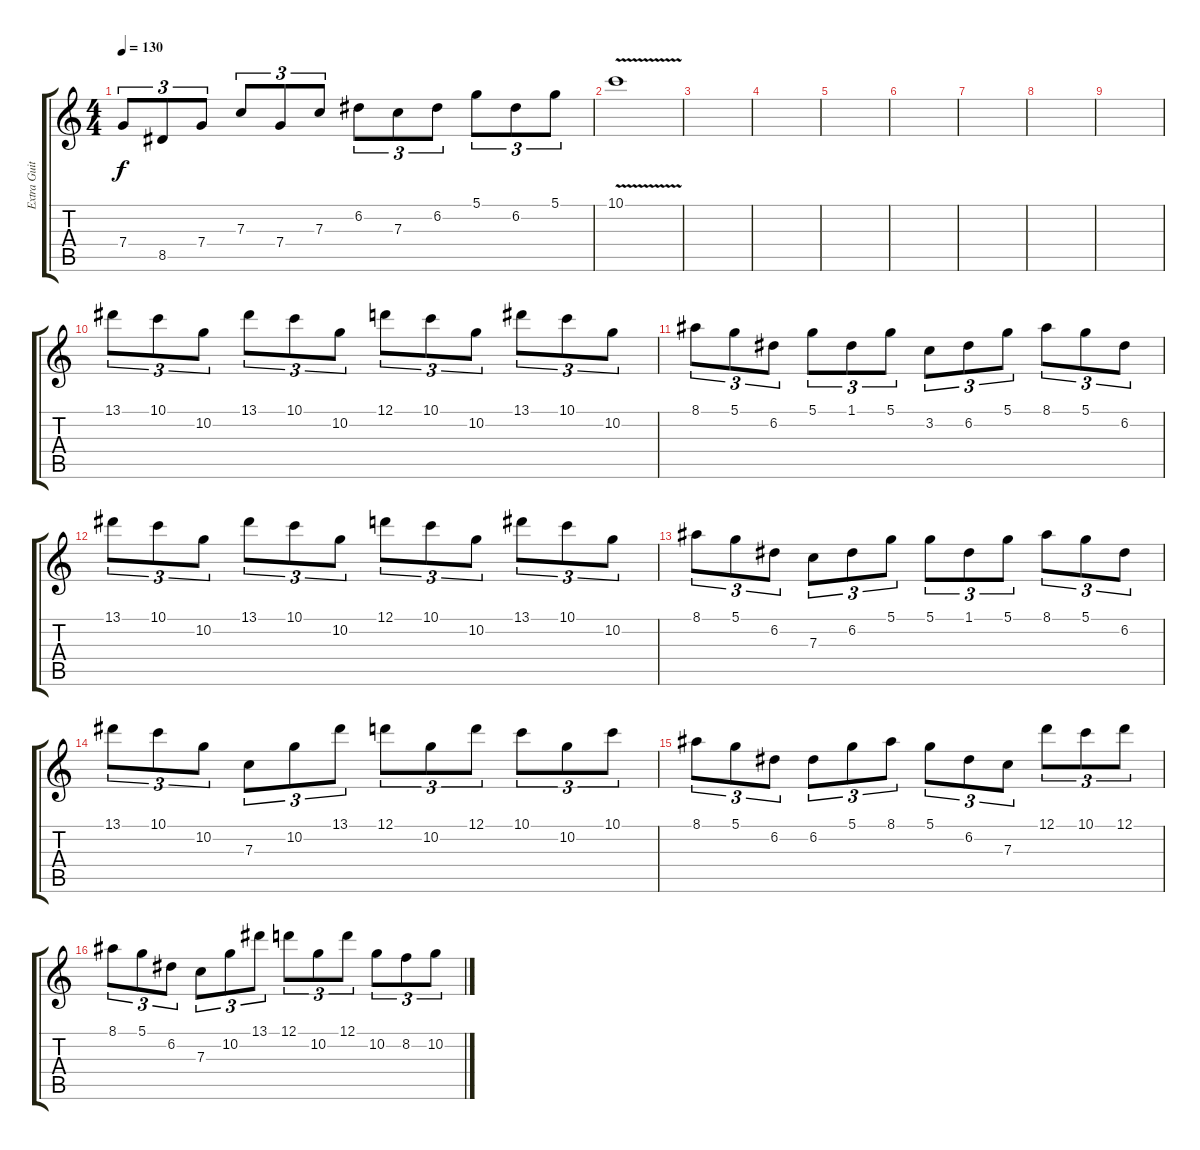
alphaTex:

\track ("Extra Guitar #1" "Extra Guit") {instrument distortionguitar}
\staff {score tabs}
\tuning (D4 A3 F3 C3 G2 C2) {hide}
\ts (4 4)
\tempo 130
\clef g2
\ks c
7.4.8{tu (3 2) dy f} 8.5.8{tu (3 2)} 7.4.8{tu (3 2)} 7.3.8{tu (3 2)} 7.4.8{tu (3 2)} 7.3.8{tu (3 2)} 6.2.8{tu (3 2)} 7.3.8{tu (3 2)} 6.2.8{tu (3 2)} 5.1.8{tu (3 2)} 6.2.8{tu (3 2)} 5.1.8{tu (3 2)} |
10.1{v}.1 |
|
|
|
|
|
|
|
13.1.8{tu (3 2) volume 9} 10.1.8{tu (3 2)} 10.2.8{tu (3 2)} 13.1.8{tu (3 2)} 10.1.8{tu (3 2)} 10.2.8{tu (3 2)} 12.1.8{tu (3 2)} 10.1.8{tu (3 2)} 10.2.8{tu (3 2)} 13.1.8{tu (3 2)} 10.1.8{tu (3 2)} 10.2.8{tu (3 2)} |
8.1.8{tu (3 2)} 5.1.8{tu (3 2)} 6.2.8{tu (3 2)} 5.1.8{tu (3 2)} 1.1.8{tu (3 2)} 5.1.8{tu (3 2)} 3.2.8{tu (3 2)} 6.2.8{tu (3 2)} 5.1.8{tu (3 2)} 8.1.8{tu (3 2)} 5.1.8{tu (3 2)} 6.2.8{tu (3 2)} |
13.1.8{tu (3 2)} 10.1.8{tu (3 2)} 10.2.8{tu (3 2)} 13.1.8{tu (3 2)} 10.1.8{tu (3 2)} 10.2.8{tu (3 2)} 12.1.8{tu (3 2)} 10.1.8{tu (3 2)} 10.2.8{tu (3 2)} 13.1.8{tu (3 2)} 10.1.8{tu (3 2)} 10.2.8{tu (3 2)} |
8.1.8{tu (3 2)} 5.1.8{tu (3 2)} 6.2.8{tu (3 2)} 7.3.8{tu (3 2)} 6.2.8{tu (3 2)} 5.1.8{tu (3 2)} 5.1.8{tu (3 2)} 1.1.8{tu (3 2)} 5.1.8{tu (3 2)} 8.1.8{tu (3 2)} 5.1.8{tu (3 2)} 6.2.8{tu (3 2)} |
13.1.8{tu (3 2)} 10.1.8{tu (3 2)} 10.2.8{tu (3 2)} 7.3.8{tu (3 2)} 10.2.8{tu (3 2)} 13.1.8{tu (3 2)} 12.1.8{tu (3 2)} 10.2.8{tu (3 2)} 12.1.8{tu (3 2)} 10.1.8{tu (3 2)} 10.2.8{tu (3 2)} 10.1.8{tu (3 2)} |
8.1.8{tu (3 2)} 5.1.8{tu (3 2)} 6.2.8{tu (3 2)} 6.2.8{tu (3 2)} 5.1.8{tu (3 2)} 8.1.8{tu (3 2)} 5.1.8{tu (3 2)} 6.2.8{tu (3 2)} 7.3.8{tu (3 2)} 12.1.8{tu (3 2)} 10.1.8{tu (3 2)} 12.1.8{tu (3 2)} |
8.1.8{tu (3 2)} 5.1.8{tu (3 2)} 6.2.8{tu (3 2)} 7.3.8{tu (3 2)} 10.2.8{tu (3 2)} 13.1.8{tu (3 2)} 12.1.8{tu (3 2)} 10.2.8{tu (3 2)} 12.1.8{tu (3 2)} 10.2.8{tu (3 2)} 8.2.8{tu (3 2)} 10.2.8{tu (3 2)}
